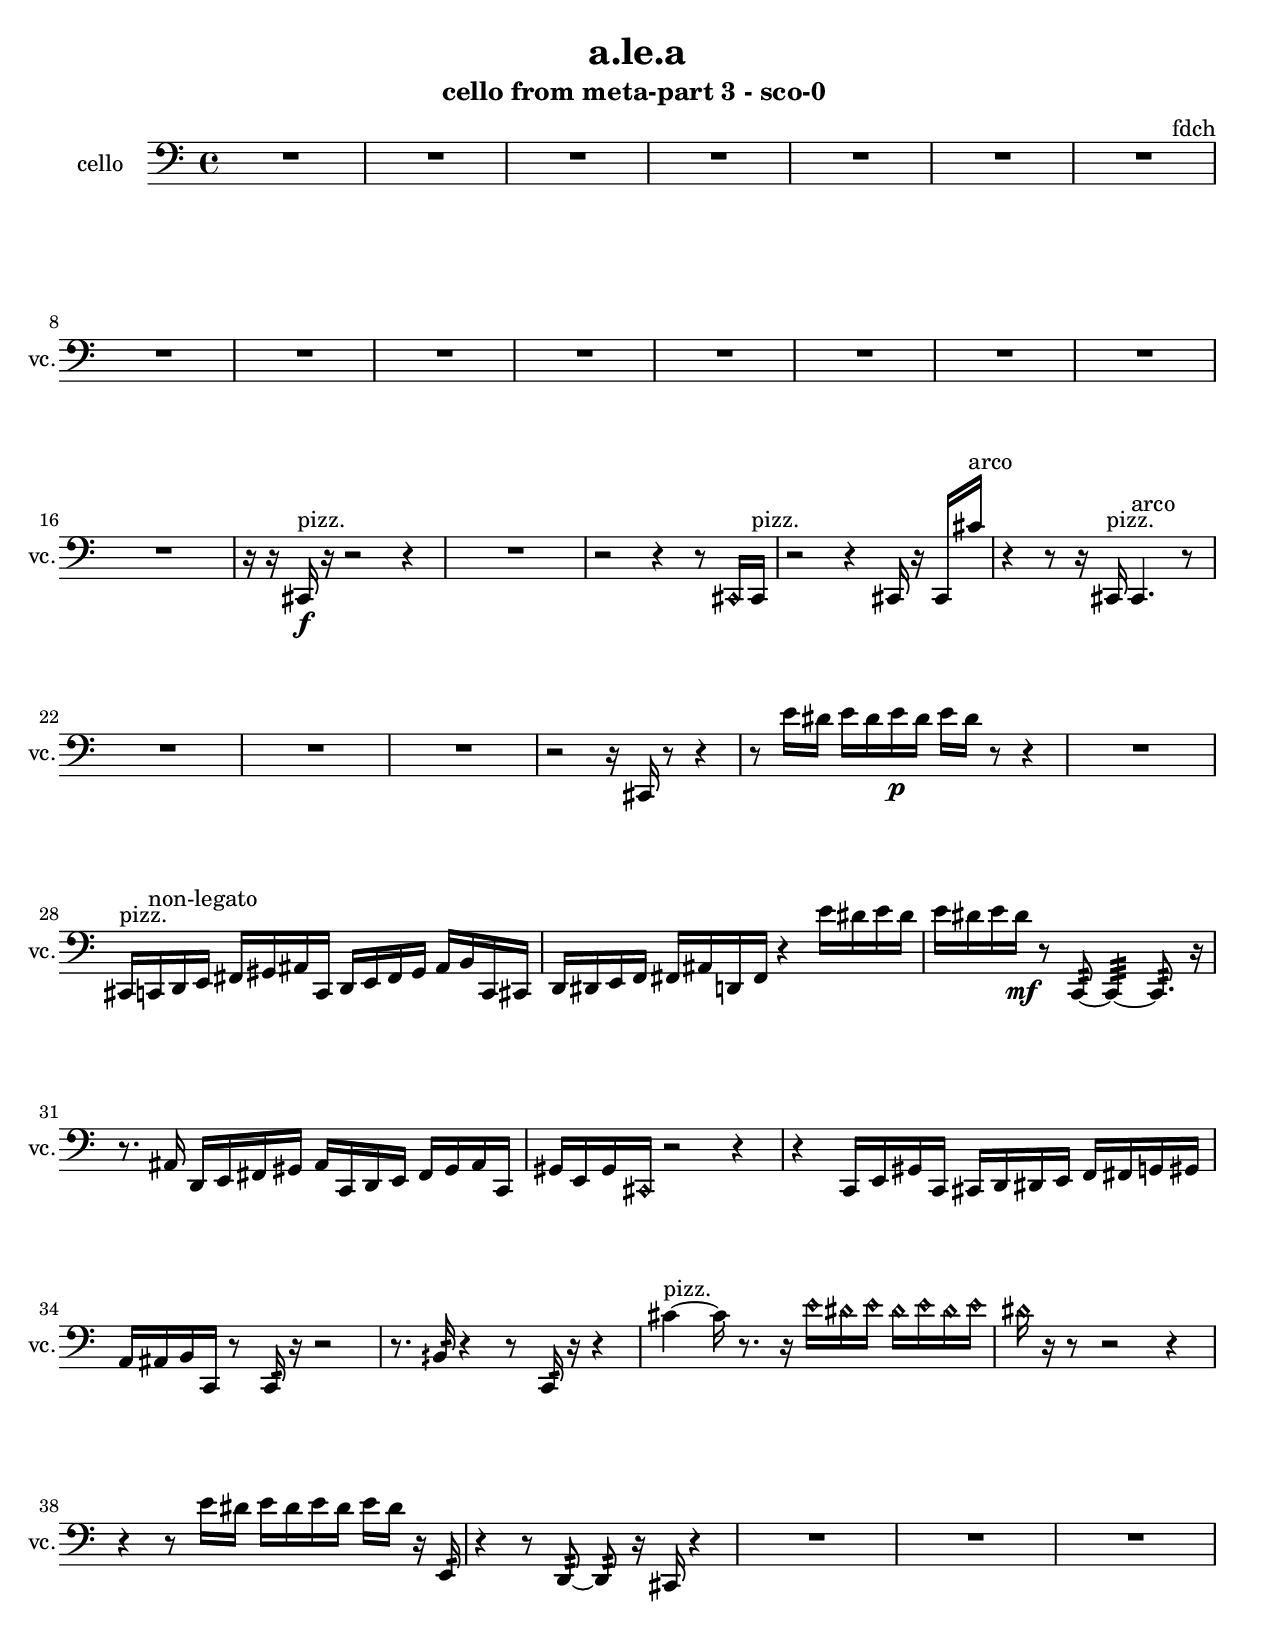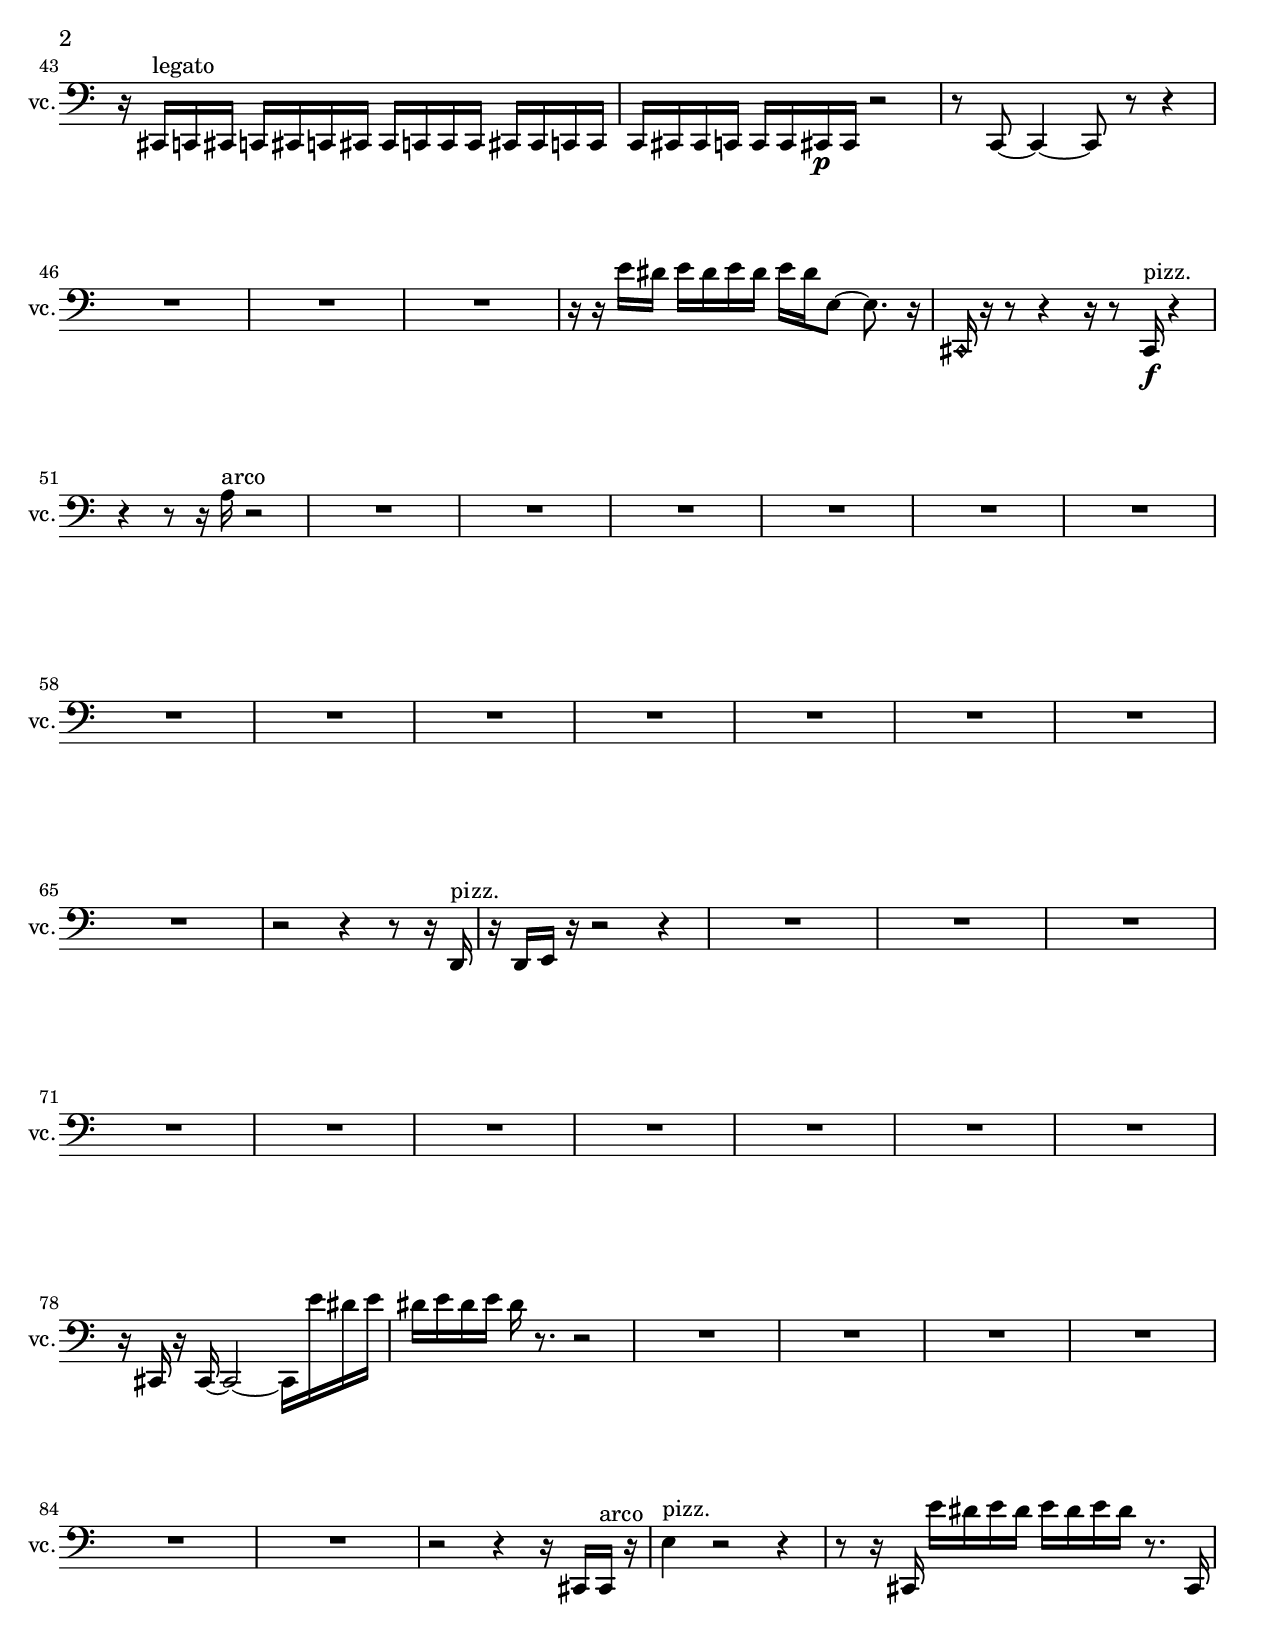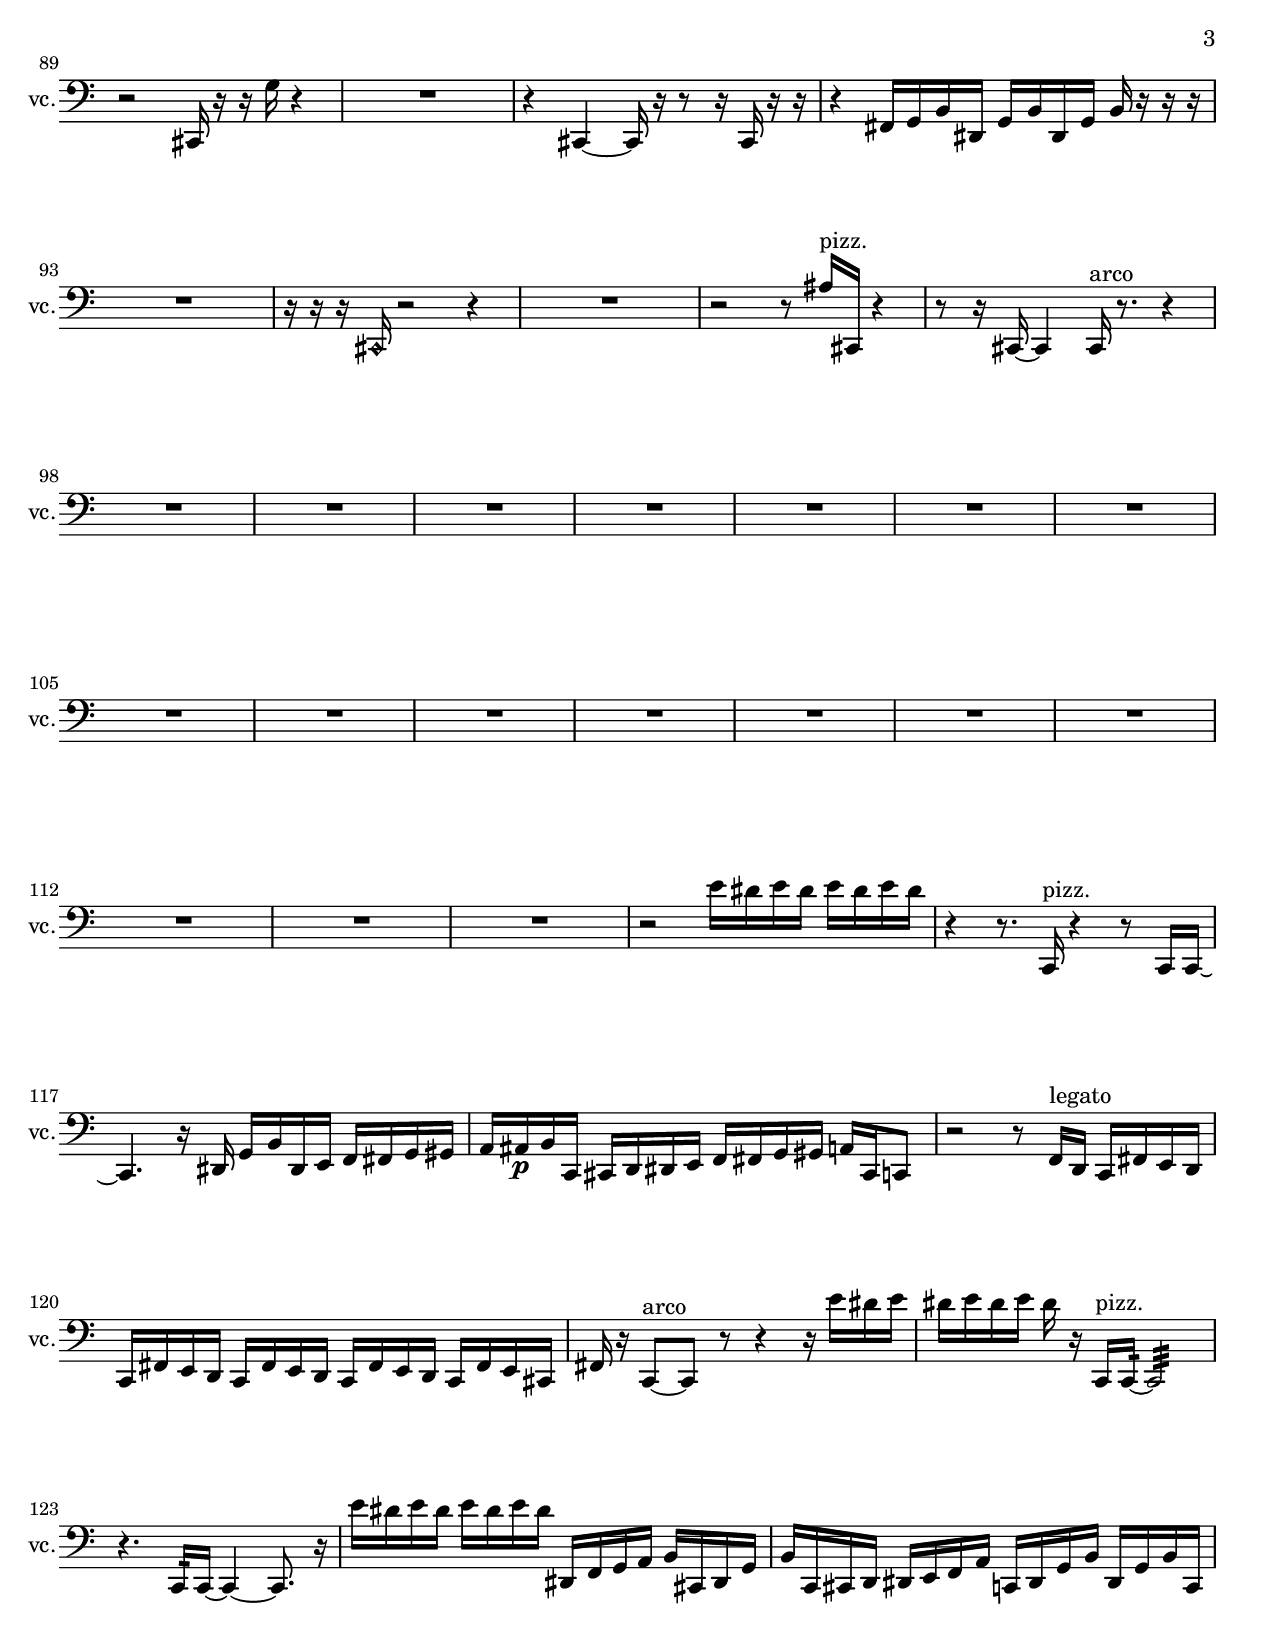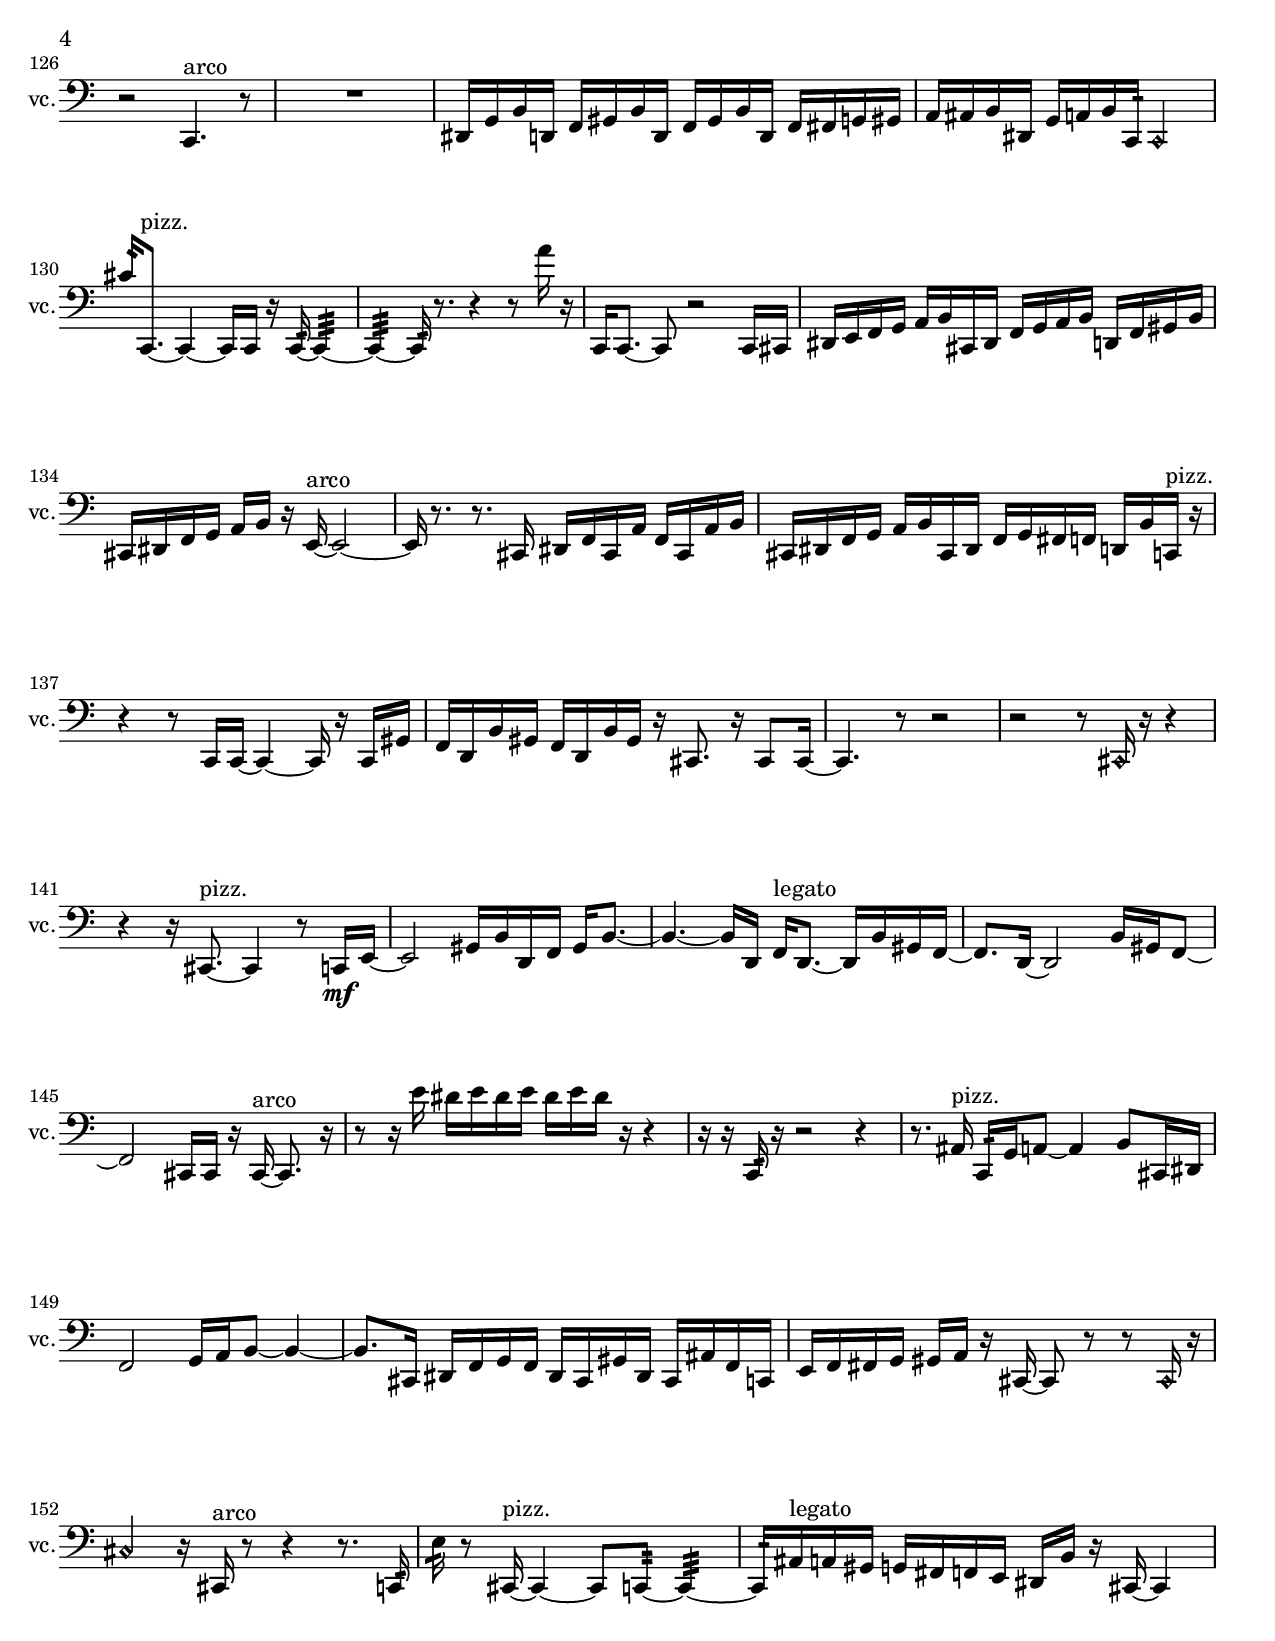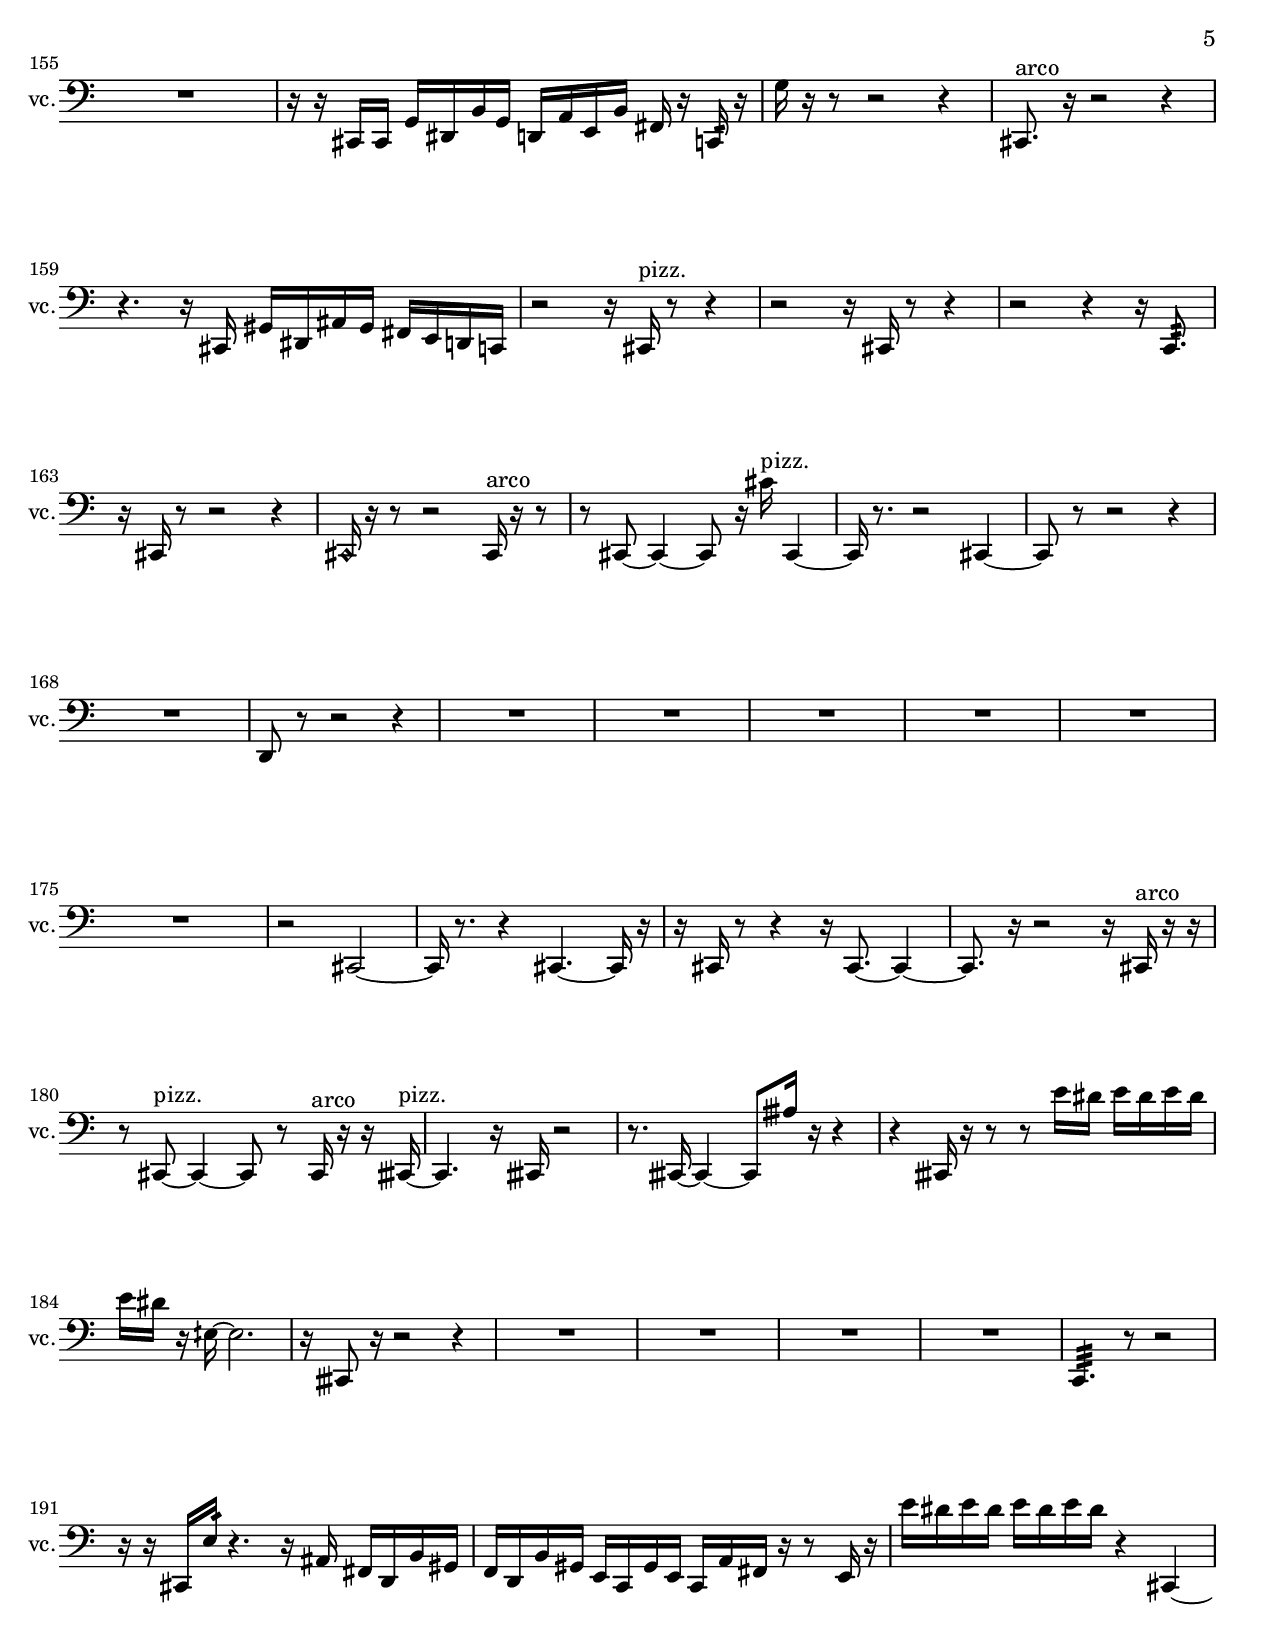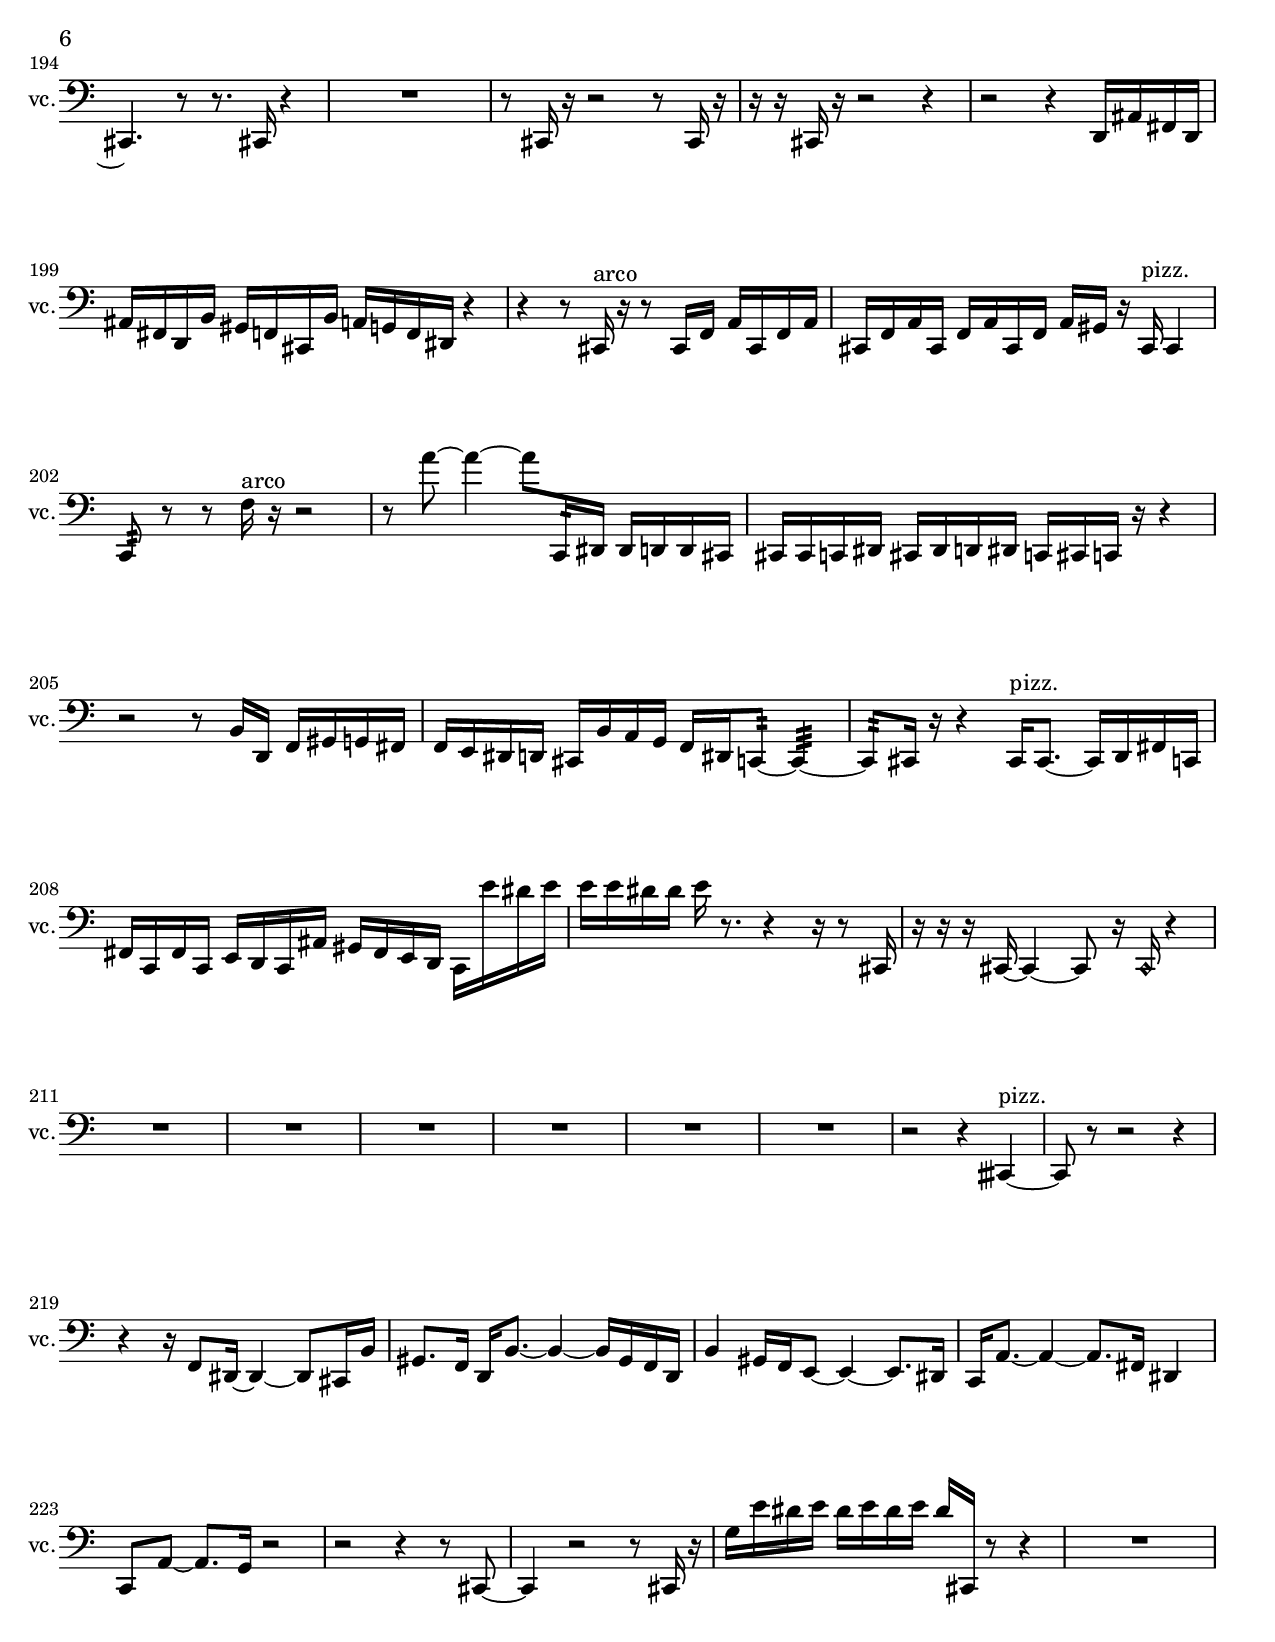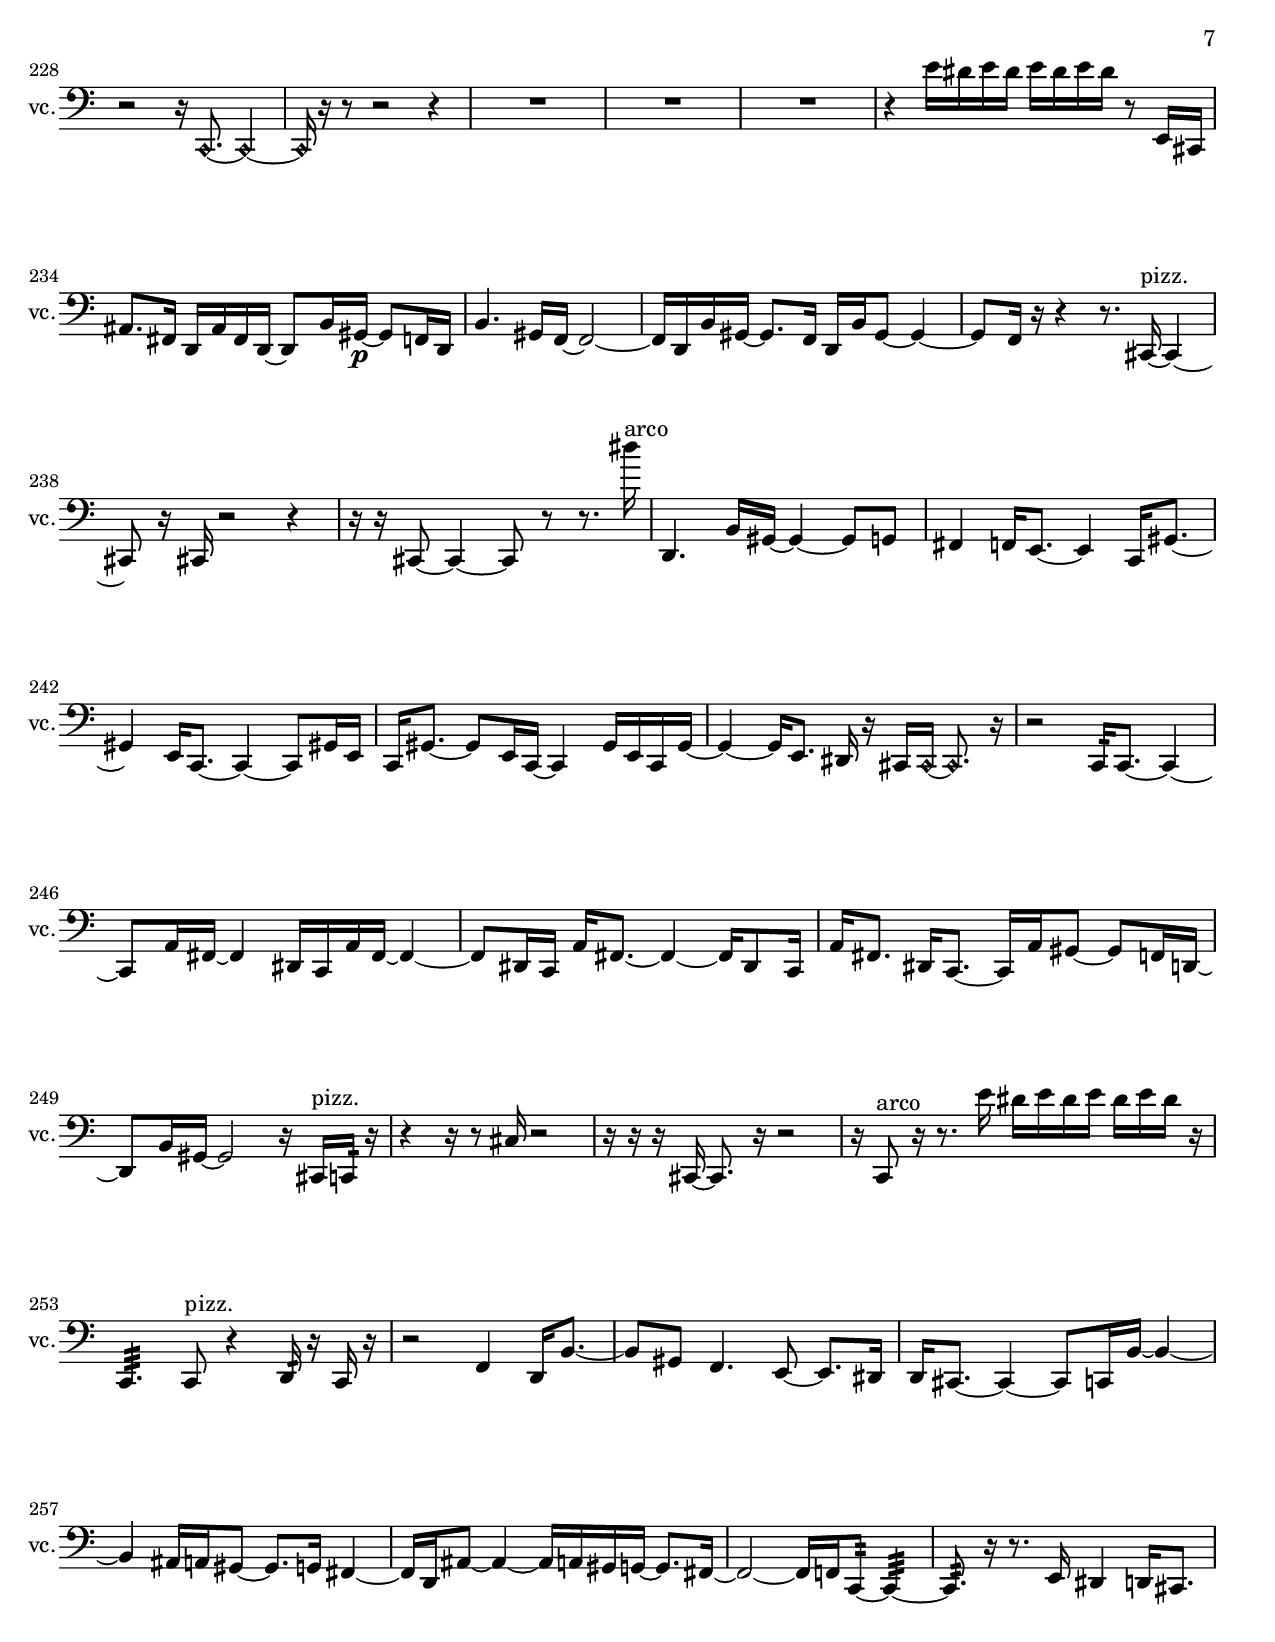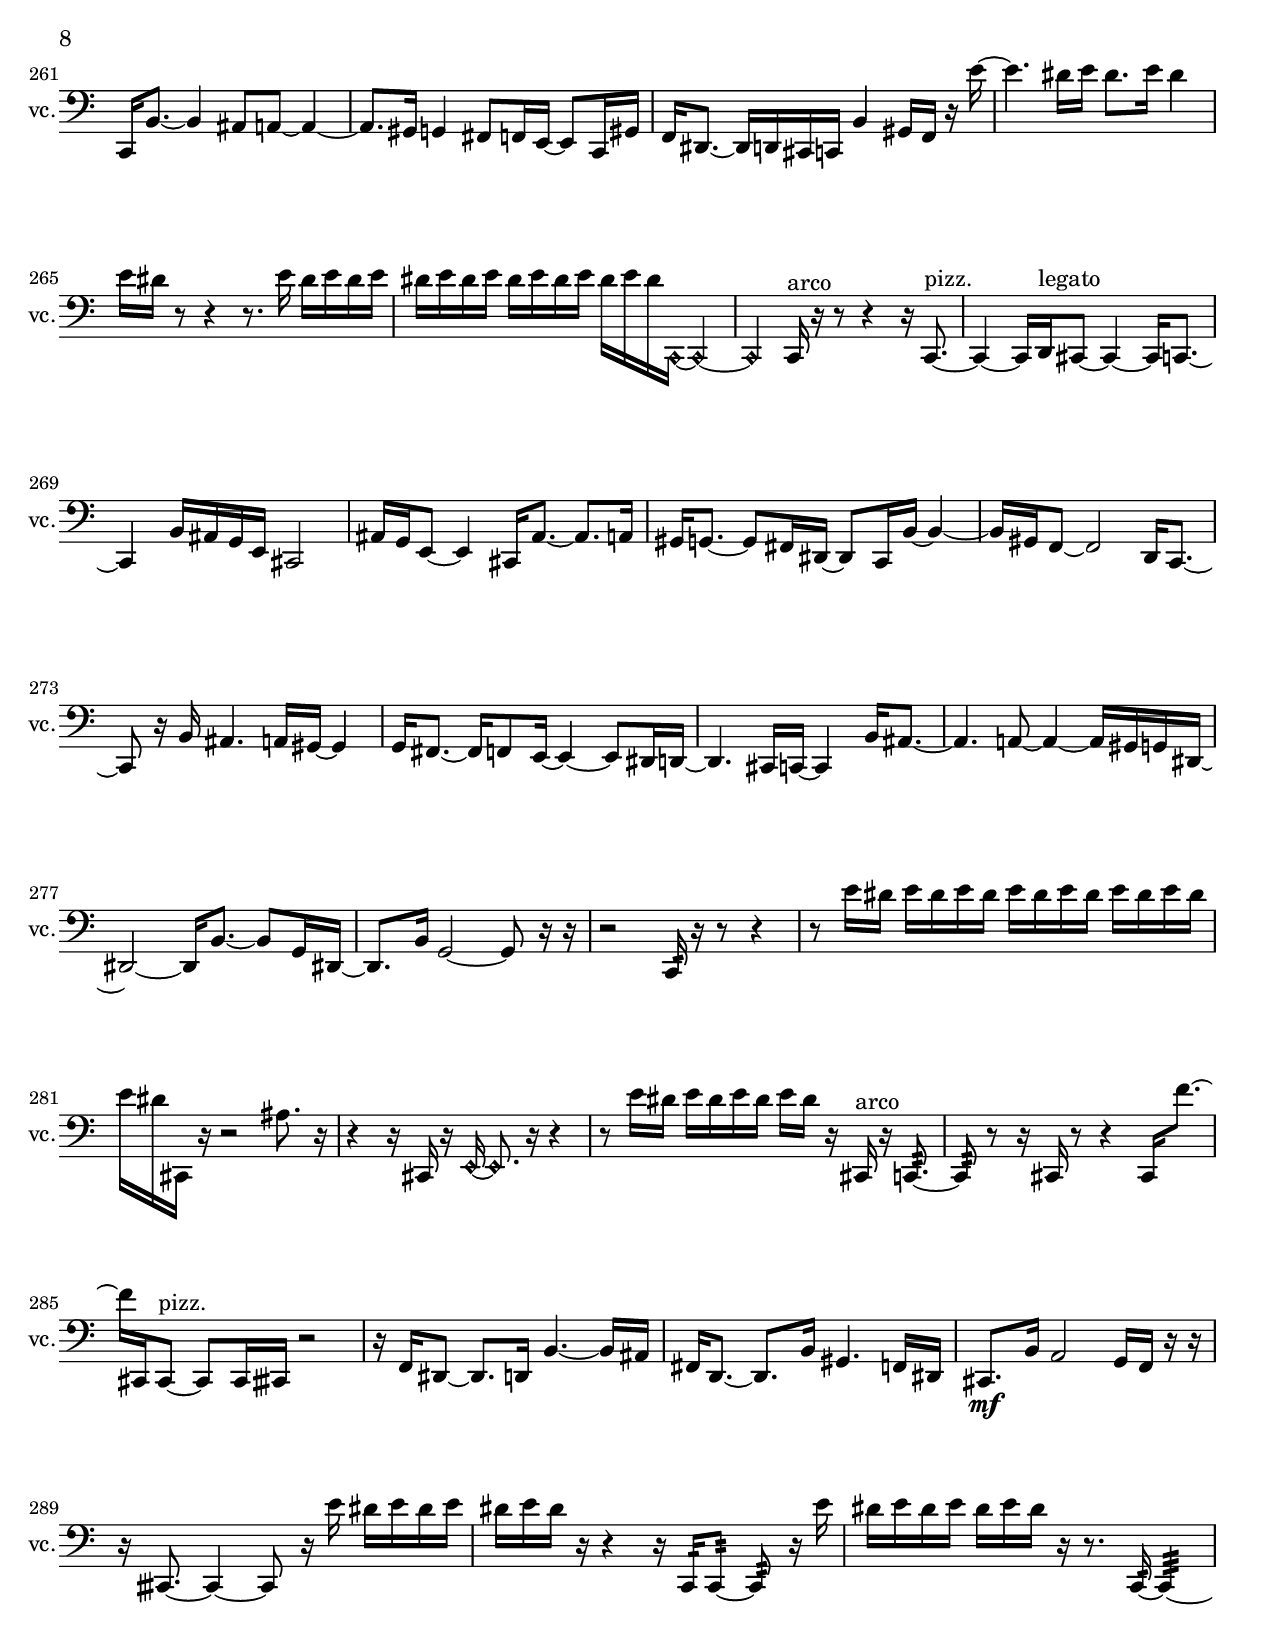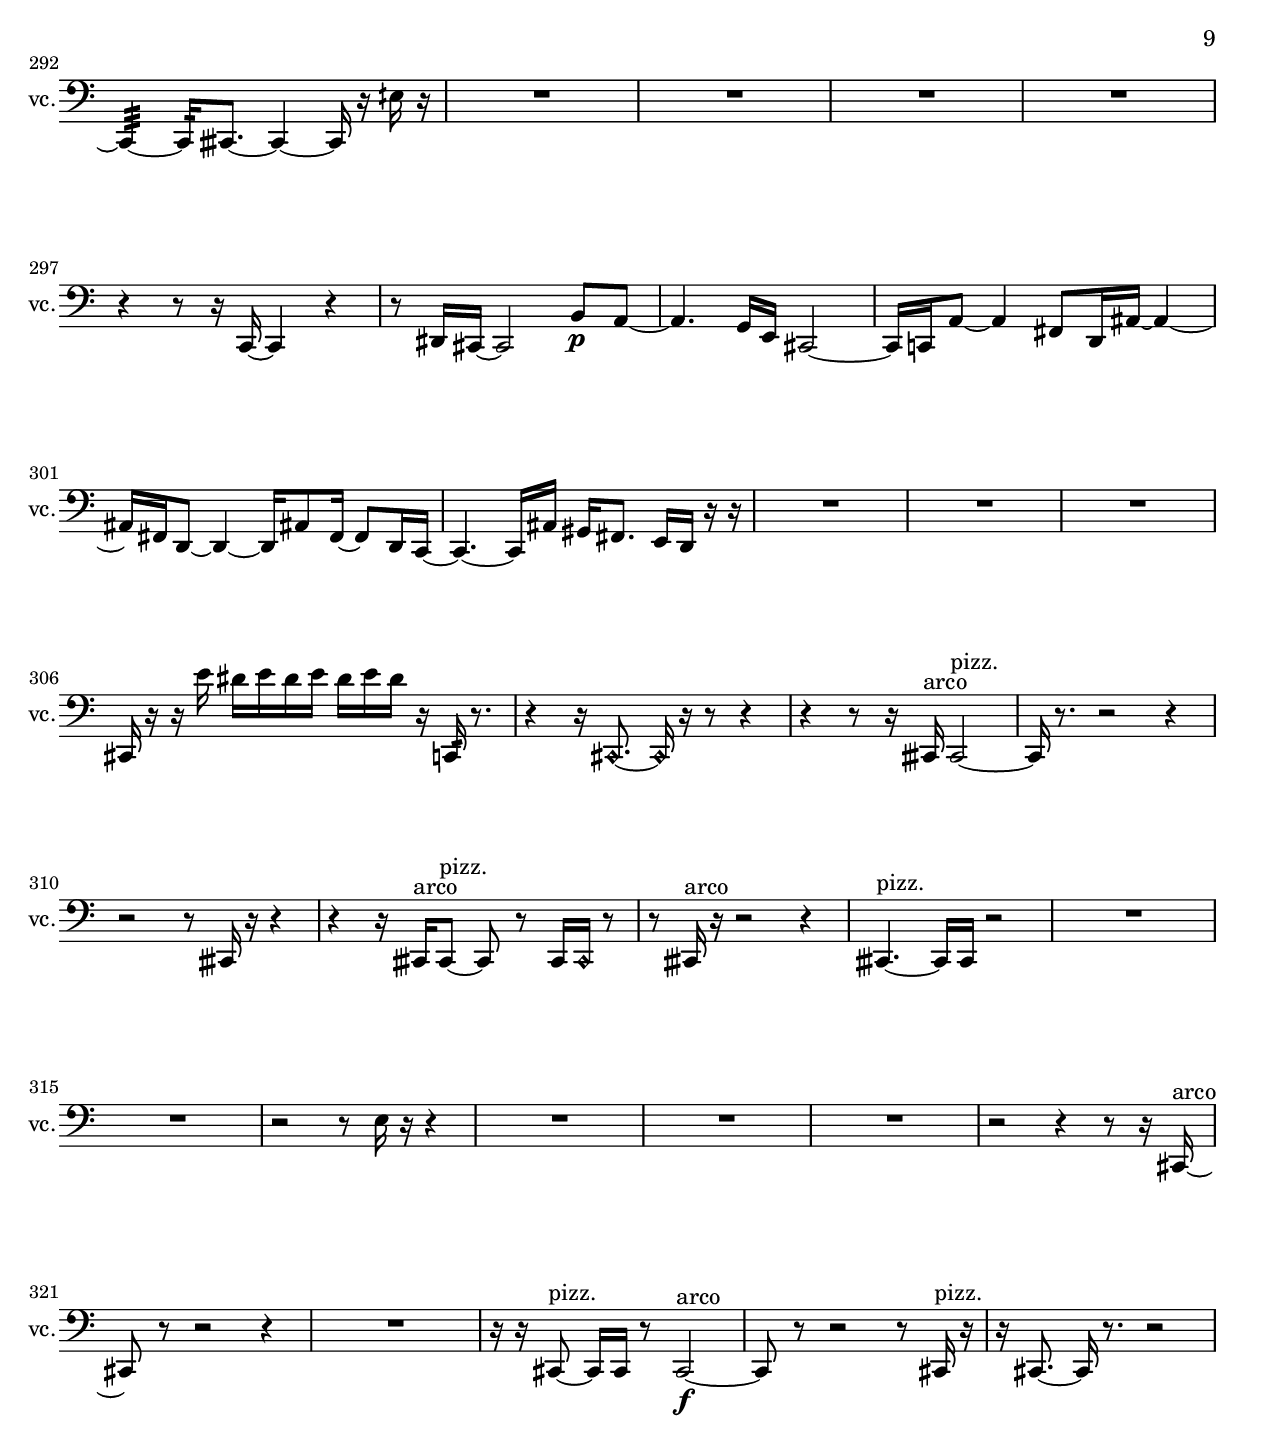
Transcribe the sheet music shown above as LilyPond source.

\version "2.19.56" 

cello_one_part = \relative c, {

  \time 4/4

  \clef bass 
  % ________________________________________bar 1 :
  R1  |
  % ________________________________________bar 2 :
  R1  |
  % ________________________________________bar 3 :
  R1  |
  % ________________________________________bar 4 :
  R1  |
  % ________________________________________bar 5 :
  R1  |
  % ________________________________________bar 6 :
  R1  |
  % ________________________________________bar 7 :
  R1  |
  % ________________________________________bar 8 :
  R1  |
  % ________________________________________bar 9 :
  R1  |
  % ________________________________________bar 10 :
  R1  |
  % ________________________________________bar 11 :
  R1  |
  % ________________________________________bar 12 :
  R1  |
  % ________________________________________bar 13 :
  R1  |
  % ________________________________________bar 14 :
  R1  |
  % ________________________________________bar 15 :
  R1  |
  % ________________________________________bar 16 :
  R1  |
  % ________________________________________bar 17 :
  r16  r16  cis16\f^\markup {pizz. }  r16 
  r2 
  r4  |
  % ________________________________________bar 18 :
  R1  |
  % ________________________________________bar 19 :
  r2 
  r4 
  r8  \once \override NoteHead.style = #'harmonic cis16  cis16^\markup {pizz. }  |
  % ________________________________________bar 20 :
  r2 
  r4 
  cis16  r16  cis16  cis''16^\markup {arco }  |
  % ________________________________________bar 21 :
  r4 
  r8  r16  cis,,16^\markup {pizz. } 
  cis4.^\markup {arco } 
  r8  |
  % ________________________________________bar 22 :
  R1  |
  % ________________________________________bar 23 :
  R1  |
  % ________________________________________bar 24 :
  R1  |
  % ________________________________________bar 25 :
  r2 
  r16  cis16  r8 
  r4  |
  % ________________________________________bar 26 :
  r8  e''16  dis16 
  e16  dis16  e16\p  dis16 
  e16  dis16  r8 
  r4  |
  % ________________________________________bar 27 :
  R1  |
  % ________________________________________bar 28 :
  cis,,16^\markup {pizz. }  c16^\markup {non-legato }  d16  e16 
  fis16  gis16  ais16  c,16 
  d16  e16  fis16  gis16 
  ais16  b16  c,16  cis16  |
  % ________________________________________bar 29 :
  d16  dis16  e16  f16 
  fis16  ais16  d,16  fis16 
  r4 
  e''16  dis16  e16  dis16  |
  % ________________________________________bar 30 :
  e16  dis16  e16  dis16\mf 
  r8  c,,8:32~ 
  c4:32~ 
  c8.:32  r16  |
  % ________________________________________bar 31 :
  r8.  ais'16 
  d,16  e16  fis16  gis16 
  ais16  c,16  d16  e16 
  fis16  gis16  ais16  c,16  |
  % ________________________________________bar 32 :
  gis'16  e16  gis16  \once \override NoteHead.style = #'harmonic cis,16 
  r2 
  r4  |
  % ________________________________________bar 33 :
  r4 
  c16  e16  gis16  c,16 
  cis16  d16  dis16  e16 
  f16  fis16  g16  gis16  |
  % ________________________________________bar 34 :
  a16  ais16  b16  c,16 
  r8  c16:32  r16 
  r2  |
  % ________________________________________bar 35 :
  r8.  bih'16:32 
  r4 
  r8  c,16:32  r16 
  r4  |
  % ________________________________________bar 36 :
  cis''4~^\markup {pizz. } 
  cis16  r8. 
  r16  \once \override NoteHead.style = #'harmonic e16  \once \override NoteHead.style = #'harmonic dis16  \once \override NoteHead.style = #'harmonic e16 
  \once \override NoteHead.style = #'harmonic dis16  \once \override NoteHead.style = #'harmonic e16  \once \override NoteHead.style = #'harmonic dis16  \once \override NoteHead.style = #'harmonic e16  |
  % ________________________________________bar 37 :
  \once \override NoteHead.style = #'harmonic dis16  r16  r8 
  r2 
  r4  |
  % ________________________________________bar 38 :
  r4 
  r8  e16  dis16 
  e16  dis16  e16  dis16 
  e16  dis16  r16  e,,16:32  |
  % ________________________________________bar 39 :
  r4 
  r8  d8:32~ 
  d8:32  r16  cis16 
  r4  |
  % ________________________________________bar 40 :
  R1  |
  % ________________________________________bar 41 :
  R1  |
  % ________________________________________bar 42 :
  R1  |
  % ________________________________________bar 43 :
  r16  cis16^\markup {legato }  c16  cis16 
  c16  cis16  c16  cis16 
  cis16  c16  c16  c16 
  cis16  cis16  c16  c16  |
  % ________________________________________bar 44 :
  c16  cis16  cis16  c16 
  c16  c16  cis16\p  cis16 
  r2  |
  % ________________________________________bar 45 :
  r8  c8~ 
  c4~ 
  c8  r8 
  r4  |
  % ________________________________________bar 46 :
  R1  |
  % ________________________________________bar 47 :
  R1  |
  % ________________________________________bar 48 :
  R1  |
  % ________________________________________bar 49 :
  r16  r16  e''16  dis16 
  e16  dis16  e16  dis16 
  e16  dis16  e,8~ 
  e8.  r16  |
  % ________________________________________bar 50 :
  \once \override NoteHead.style = #'harmonic cis,16  r16  r8 
  r4 
  r16  r8  cis16\f^\markup {pizz. } 
  r4  |
  % ________________________________________bar 51 :
  r4 
  r8  r16  a''16^\markup {arco } 
  r2  |
  % ________________________________________bar 52 :
  R1  |
  % ________________________________________bar 53 :
  R1  |
  % ________________________________________bar 54 :
  R1  |
  % ________________________________________bar 55 :
  R1  |
  % ________________________________________bar 56 :
  R1  |
  % ________________________________________bar 57 :
  R1  |
  % ________________________________________bar 58 :
  R1  |
  % ________________________________________bar 59 :
  R1  |
  % ________________________________________bar 60 :
  R1  |
  % ________________________________________bar 61 :
  R1  |
  % ________________________________________bar 62 :
  R1  |
  % ________________________________________bar 63 :
  R1  |
  % ________________________________________bar 64 :
  R1  |
  % ________________________________________bar 65 :
  R1  |
  % ________________________________________bar 66 :
  r2 
  r4 
  r8  r16  d,,16^\markup {pizz. }  |
  % ________________________________________bar 67 :
  r16  d16  e16  r16 
  r2 
  r4  |
  % ________________________________________bar 68 :
  R1  |
  % ________________________________________bar 69 :
  R1  |
  % ________________________________________bar 70 :
  R1  |
  % ________________________________________bar 71 :
  R1  |
  % ________________________________________bar 72 :
  R1  |
  % ________________________________________bar 73 :
  R1  |
  % ________________________________________bar 74 :
  R1  |
  % ________________________________________bar 75 :
  R1  |
  % ________________________________________bar 76 :
  R1  |
  % ________________________________________bar 77 :
  R1  |
  % ________________________________________bar 78 :
  r16  cis16  r16  cis16~ 
  cis2~ 
  cis16  e''16  dis16  e16  |
  % ________________________________________bar 79 :
  dis16  e16  dis16  e16 
  dis16  r8. 
  r2  |
  % ________________________________________bar 80 :
  R1  |
  % ________________________________________bar 81 :
  R1 |
  % ________________________________________bar 2 :
  R1  |
  % ________________________________________bar 3 :
  R1  |
  % ________________________________________bar 4 :
  R1  |
  % ________________________________________bar 5 :
  R1  |
  % ________________________________________bar 6 :
  r2 
  r4 
  r16  cis,,16  cis16^\markup {arco }  r16  |
  % ________________________________________bar 7 :
  e'4^\markup {pizz. } 
  r2 
  r4  |
  % ________________________________________bar 8 :
  r8  r16  cis,16 
  e''16  dis16  e16  dis16 
  e16  dis16  e16  dis16 
  r8.  cis,,16  |
  % ________________________________________bar 9 :
  r2 
  cis16  r16  r16  g''16 
  r4  |
  % ________________________________________bar 10 :
  R1  |
  % ________________________________________bar 11 :
  r4 
  cis,,4~ 
  cis16  r16  r8 
  r16  cis16  r16  r16  |
  % ________________________________________bar 12 :
  r4 
  fis16  g16  b16  dis,16 
  g16  b16  dis,16  g16 
  b16  r16  r16  r16  |
  % ________________________________________bar 13 :
  R1  |
  % ________________________________________bar 14 :
  r16  r16  r16  \once \override NoteHead.style = #'harmonic cis,16 
  r2 
  r4  |
  % ________________________________________bar 15 :
  R1  |
  % ________________________________________bar 16 :
  r2 
  r8  ais''16^\markup {pizz. }  cis,,16 
  r4  |
  % ________________________________________bar 17 :
  r8  r16  cis16~ 
  cis4 
  cis16^\markup {arco }  r8. 
  r4  |
  % ________________________________________bar 18 :
  R1  |
  % ________________________________________bar 19 :
  R1  |
  % ________________________________________bar 20 :
  R1  |
  % ________________________________________bar 21 :
  R1  |
  % ________________________________________bar 22 :
  R1  |
  % ________________________________________bar 23 :
  R1  |
  % ________________________________________bar 24 :
  R1  |
  % ________________________________________bar 25 :
  R1  |
  % ________________________________________bar 26 :
  R1  |
  % ________________________________________bar 27 :
  R1  |
  % ________________________________________bar 28 :
  R1  |
  % ________________________________________bar 29 :
  R1  |
  % ________________________________________bar 30 :
  R1  |
  % ________________________________________bar 31 :
  R1  |
  % ________________________________________bar 32 :
  R1  |
  % ________________________________________bar 33 :
  R1  |
  % ________________________________________bar 34 :
  R1  |
  % ________________________________________bar 35 :
  r2 
  e''16  dis16  e16  dis16 
  e16  dis16  e16  dis16  |
  % ________________________________________bar 36 :
  r4 
  r8.  c,,16^\markup {pizz. } 
  r4 
  r8  c16  c16~  |
  % ________________________________________bar 37 :
  c4. 
  r16  dis16 
  g16  b16  dis,16  e16 
  f16  fis16  g16  gis16  |
  % ________________________________________bar 38 :
  a16  ais16\p  b16  c,16 
  cis16  d16  dis16  e16 
  f16  fis16  g16  gis16 
  a16  cis,16  c8  |
  % ________________________________________bar 39 :
  r2 
  r8  f16^\markup {legato }  d16 
  c16  fis16  e16  d16  |
  % ________________________________________bar 40 :
  c16  fis16  e16  d16 
  c16  fis16  e16  d16 
  c16  fis16  e16  d16 
  c16  fis16  e16  cis16  |
  % ________________________________________bar 41 :
  fis16  r16  c8~^\markup {arco } 
  c8  r8 
  r4 
  r16  e''16  dis16  e16  |
  % ________________________________________bar 42 :
  dis16  e16  dis16  e16 
  dis16  r16  c,,16^\markup {pizz. }  c16:32~ 
  c2:32  |
  % ________________________________________bar 43 :
  r4. 
  c16:32  c16~ 
  c4~ 
  c8.  r16  |
  % ________________________________________bar 44 :
  e''16  dis16  e16  dis16 
  e16  dis16  e16  dis16 
  dis,,16  f16  g16  a16 
  b16  cis,16  dis16  g16  |
  % ________________________________________bar 45 :
  b16  c,16  cis16  d16 
  dis16  e16  f16  a16 
  c,16  dis16  g16  b16 
  dis,16  g16  b16  c,16  |
  % ________________________________________bar 46 :
  r2 
  c4.^\markup {arco } 
  r8  |
  % ________________________________________bar 47 :
  R1  |
  % ________________________________________bar 48 :
  dis16  g16  b16  d,16 
  f16  gis16  b16  d,16 
  f16  gis16  b16  d,16 
  f16  fis16  g16  gis16  |
  % ________________________________________bar 49 :
  a16  ais16  b16  dis,16 
  g16  a16  b16  c,16:32 
  \once \override NoteHead.style = #'harmonic c2  |
  % ________________________________________bar 50 :
  cis''16:32  c,,8.~^\markup {pizz. } 
  c4~ 
  c16  c16  r16  c16:32~ 
  c4:32~  |
  % ________________________________________bar 51 :
  c4:32~ 
  c16:32  r8. 
  r4 
  r8  a'''16  r16  |
  % ________________________________________bar 52 :
  c,,,16  c8.~ 
  c8  r2 
  c16  cis16  |
  % ________________________________________bar 53 :
  dis16  e16  f16  g16 
  a16  b16  cis,16  dis16 
  f16  g16  a16  b16 
  d,16  f16  gis16  b16  |
  % ________________________________________bar 54 :
  cis,16  dis16  f16  g16 
  a16  b16  r16  e,16~^\markup {arco } 
  e2~  |
  % ________________________________________bar 55 :
  e16  r8. 
  r8.  cis16 
  dis16  f16  cis16  a'16 
  f16  cis16  a'16  b16  |
  % ________________________________________bar 56 :
  cis,16  dis16  f16  g16 
  a16  b16  cis,16  dis16 
  f16  g16  fis16  f16 
  d16  b'16  c,16^\markup {pizz. }  r16  |
  % ________________________________________bar 57 :
  r4 
  r8  c16  c16~ 
  c4~ 
  c16  r16  c16  gis'16  |
  % ________________________________________bar 58 :
  f16  d16  b'16  gis16 
  f16  d16  b'16  gis16 
  r16  cis,8. 
  r16  cis8  cis16~  |
  % ________________________________________bar 59 :
  cis4. 
  r8 
  r2  |
  % ________________________________________bar 60 :
  r2 
  r8  \once \override NoteHead.style = #'harmonic cis16  r16 
  r4  |
  % ________________________________________bar 61 :
  r4 
  r16  cis8.~^\markup {pizz. } 
  cis4 
  r8  c16\mf  e16~  |
  % ________________________________________bar 62 :
  e2 
  gis16  b16  d,16  f16 
  gis16  b8.~  |
  % ________________________________________bar 63 :
  b4.~ 
  b16  d,16 
  f16^\markup {legato }  d8.~ 
  d16  b'16  gis16  f16~  |
  % ________________________________________bar 64 :
  f8.  d16~ 
  d2 
  b'16  gis16  f8~  |
  % ________________________________________bar 65 :
  f2 
  cis16  cis16  r16  cis16~^\markup {arco } 
  cis8.  r16  |
  % ________________________________________bar 66 :
  r8  r16  e''16 
  dis16  e16  dis16  e16 
  dis16  e16  dis16  r16 
  r4  |
  % ________________________________________bar 67 :
  r16  r16  c,,16:32  r16 
  r2 
  r4  |
  % ________________________________________bar 68 :
  r8.  ais'16^\markup {pizz. } 
  c,16:32  g'16  a8~ 
  a4 
  b8  cis,16  dis16  |
  % ________________________________________bar 69 :
  f2 
  g16  a16  b8~ 
  b4~  |
  % ________________________________________bar 70 :
  b8.  cis,16 
  dis16  f16  g16  f16 
  dis16  cis16  gis'16  dis16 
  cis16  ais'16  f16  c16  |
  % ________________________________________bar 71 :
  e16  f16  fis16  g16 
  gis16  a16  r16  cis,16~ 
  cis8  r8 
  r8  \once \override NoteHead.style = #'harmonic cis16  r16  |
  % ________________________________________bar 72 :
  \once \override NoteHead.style = #'harmonic cis'4 
  r16  cis,16^\markup {arco }  r8 
  r4 
  r8.  c16:32  |
  % ________________________________________bar 73 :
  e'16:32  r8  cis,16~^\markup {pizz. } 
  cis4~ 
  cis8  c8:32~ 
  c4:32~  |
  % ________________________________________bar 74 :
  c16:32  ais'16^\markup {legato }  a16  gis16 
  g16  fis16  f16  e16 
  dis16  b'16  r16  cis,16~ 
  cis4  |
  % ________________________________________bar 75 :
  R1  |
  % ________________________________________bar 76 :
  r16  r16  cis16  cis16 
  g'16  dis16  b'16  g16 
  d16  a'16  e16  b'16 
  fis16  r16  c16:32  r16  |
  % ________________________________________bar 77 :
  g''16  r16  r8 
  r2 
  r4  |
  % ________________________________________bar 78 :
  cis,,8.^\markup {arco }  r16 
  r2 
  r4  |
  % ________________________________________bar 79 :
  r4. 
  r16  cis16 
  gis'16  dis16  ais'16  gis16 
  fis16  e16  d16  c16  |
  % ________________________________________bar 80 :
  r2 
  r16  cis16^\markup {pizz. }  r8 
  r4  |
  % ________________________________________bar 81 :
  r2 
  r16  cis16  r8 
  r4  |
  % ________________________________________bar 82 :
  r2 
  r4 
  r16  c8.:32  |
  % ________________________________________bar 83 :
  r16  cis16  r8 
  r2 
  r4  |
  % ________________________________________bar 84 :
  \once \override NoteHead.style = #'harmonic cis16  r16  r8 
  r2 
  cis16^\markup {arco }  r16  r8  |
  % ________________________________________bar 85 :
  r8  cis8~ 
  cis4~ 
  cis8  r16  cis''16^\markup {pizz. } 
  cis,,4~  |
  % ________________________________________bar 86 :
  cis16  r8. 
  r2 
  cis4~  |
  % ________________________________________bar 87 :
  cis8  r8 
  r2 
  r4  |
  % ________________________________________bar 88 :
  R1  |
  % ________________________________________bar 89 :
  d8  r8 
  r2 
  r4  |
  % ________________________________________bar 90 :
  R1  |
  % ________________________________________bar 91 :
  R1  |
  % ________________________________________bar 92 :
  R1  |
  % ________________________________________bar 93 :
  R1  |
  % ________________________________________bar 94 :
  R1  |
  % ________________________________________bar 95 :
  R1  |
  % ________________________________________bar 96 :
  r2 
  cis2~  |
  % ________________________________________bar 97 :
  cis16  r8. 
  r4 
  cis4.~ 
  cis16  r16  |
  % ________________________________________bar 98 :
  r16  cis16  r8 
  r4 
  r16  cis8.~ 
  cis4~  |
  % ________________________________________bar 99 :
  cis8.  r16 
  r2 
  r16  cis16^\markup {arco }  r16  r16  |
  % ________________________________________bar 100 :
  r8  cis8~^\markup {pizz. } 
  cis4~ 
  cis8  r8 
  cis16^\markup {arco }  r16  r16  cisih16~^\markup {pizz. }  |
  % ________________________________________bar 101 :
  cisih4. 
  r16  cisih16 
  r2  |
  % ________________________________________bar 102 :
  r8.  cisih16~ 
  cisih4~ 
  cisih8  aisih''16  r16 
  r4  |
  % ________________________________________bar 103 :
  r4 
  cisih,,16  r16  r8 
  r8  e''16  dis16 
  e16  dis16  e16  dis16  |
  % ________________________________________bar 104 :
  e16  dis16  r16  eih,16~ 
  eih2.  |
  % ________________________________________bar 105 :
  r16  cisih,8  r16 
  r2 
  r4  |
  % ________________________________________bar 106 :
  R1  |
  % ________________________________________bar 107 :
  R1 |
  % ________________________________________bar 2 :
  R1  |
  % ________________________________________bar 3 :
  R1  |
  % ________________________________________bar 4 :
  c4.:32 
  r8 
  r2  |
  % ________________________________________bar 5 :
  r16  r16  cis16  e'16:32 
  r4. 
  r16  ais,16 
  fis16  d16  b'16  gis16  |
  % ________________________________________bar 6 :
  f16  d16  b'16  gis16 
  e16  c16  gis'16  e16 
  c16  a'16  fis16  r16 
  r8  e16  r16  |
  % ________________________________________bar 7 :
  e''16  dis16  e16  dis16 
  e16  dis16  e16  dis16 
  r4 
  cis,,4~  |
  % ________________________________________bar 8 :
  cis4. 
  r8 
  r8.  cis16 
  r4  |
  % ________________________________________bar 9 :
  R1  |
  % ________________________________________bar 10 :
  r8  cis16  r16 
  r2 
  r8  cis16  r16  |
  % ________________________________________bar 11 :
  r16  r16  cis16  r16 
  r2 
  r4  |
  % ________________________________________bar 12 :
  r2 
  r4 
  d16  ais'16  fis16  d16  |
  % ________________________________________bar 13 :
  ais'16  fis16  d16  b'16 
  gis16  f16  cis16  b'16 
  a16  g16  f16  dis16 
  r4  |
  % ________________________________________bar 14 :
  r4 
  r8  cis16^\markup {arco }  r16 
  r8  cis16  f16 
  a16  cis,16  f16  a16  |
  % ________________________________________bar 15 :
  cis,16  f16  a16  cis,16 
  f16  a16  cis,16  f16 
  a16  gis16  r16  cis,16^\markup {pizz. } 
  cis4  |
  % ________________________________________bar 16 :
  c8:32  r8 
  r8  f'16^\markup {arco }  r16 
  r2  |
  % ________________________________________bar 17 :
  r8  a'8~ 
  a4~ 
  a8  c,,,16:32  dis16 
  dis16  d16  d16  cis16  |
  % ________________________________________bar 18 :
  cis16  cis16  c16  dis16 
  cis16  dis16  d16  dis16 
  c16  cis16  c16  r16 
  r4  |
  % ________________________________________bar 19 :
  r2 
  r8  b'16  d,16 
  f16  gis16  g16  fis16  |
  % ________________________________________bar 20 :
  f16  e16  dis16  d16 
  cis16  b'16  a16  g16 
  f16  dis16  c8:32~ 
  c4:32~  |
  % ________________________________________bar 21 :
  c8:32  cis16  r16 
  r4 
  cis16^\markup {pizz. }  cis8.~ 
  cis16  d16  fis16  c16  |
  % ________________________________________bar 22 :
  fis16  c16  fis16  c16 
  e16  d16  c16  ais'16 
  gis16  fis16  e16  d16 
  c16  e''16  dis16  e16  |
  % ________________________________________bar 23 :
  e16  e16  dis16  dis16 
  e16  r8. 
  r4 
  r16  r8  cis,,16  |
  % ________________________________________bar 24 :
  r16  r16  r16  cis16~ 
  cis4~ 
  cis8  r16  \once \override NoteHead.style = #'harmonic cis16 
  r4  |
  % ________________________________________bar 25 :
  R1  |
  % ________________________________________bar 26 :
  R1  |
  % ________________________________________bar 27 :
  R1  |
  % ________________________________________bar 28 :
  R1  |
  % ________________________________________bar 29 :
  R1  |
  % ________________________________________bar 30 :
  R1  |
  % ________________________________________bar 31 :
  r2 
  r4 
  cisih4~^\markup {pizz. }  |
  % ________________________________________bar 32 :
  cisih8  r8 
  r2 
  r4  |
  % ________________________________________bar 33 :
  r4 
  r16  f8  dis16~ 
  dis4~ 
  dis8  cis16  b'16  |
  % ________________________________________bar 34 :
  gis8.  f16 
  d16  b'8.~ 
  b4~ 
  b16  gis16  f16  d16  |
  % ________________________________________bar 35 :
  b'4 
  gis16  f16  e8~ 
  e4~ 
  e8.  dis16  |
  % ________________________________________bar 36 :
  c16  a'8.~ 
  a4~ 
  a8.  fis16 
  dis4  |
  % ________________________________________bar 37 :
  c8  a'8~ 
  a8.  g16 
  r2  |
  % ________________________________________bar 38 :
  r2 
  r4 
  r8  cis,8~  |
  % ________________________________________bar 39 :
  cis4 
  r2 
  r8  cis16  r16  |
  % ________________________________________bar 40 :
  g''16  e'16  dis16  e16 
  dis16  e16  dis16  e16 
  dis16  cis,,16  r8 
  r4  |
  % ________________________________________bar 41 :
  R1  |
  % ________________________________________bar 42 :
  r2 
  r16  \once \override NoteHead.style = #'harmonic c8.~ 
  \once \override NoteHead.style = #'harmonic c4~  |
  % ________________________________________bar 43 :
  \once \override NoteHead.style = #'harmonic c16  r16  r8 
  r2 
  r4  |
  % ________________________________________bar 44 :
  R1  |
  % ________________________________________bar 45 :
  R1  |
  % ________________________________________bar 46 :
  R1  |
  % ________________________________________bar 47 :
  r4 
  e''16  dis16  e16  dis16 
  e16  dis16  e16  dis16 
  r8  e,,16  cis16  |
  % ________________________________________bar 48 :
  ais'8.  fis16 
  d16  ais'16  fis16  d16~ 
  d8  b'16  gis16~\p 
  gis8  f16  d16  |
  % ________________________________________bar 49 :
  b'4. 
  gis16  f16~ 
  f2~  |
  % ________________________________________bar 50 :
  f16  d16  b'16  gis16~ 
  gis8.  f16 
  d16  b'16  gis8~ 
  gis4~  |
  % ________________________________________bar 51 :
  gis8  f16  r16 
  r4 
  r8.  cis16~^\markup {pizz. } 
  cis4~  |
  % ________________________________________bar 52 :
  cis8  r16  cis16 
  r2 
  r4  |
  % ________________________________________bar 53 :
  r16  r16  cis8~ 
  cis4~ 
  cis8  r8 
  r8.  dis'''16^\markup {arco }  |
  % ________________________________________bar 54 :
  d,,,4. 
  b'16  gis16~ 
  gis4~ 
  gis8  g8  |
  % ________________________________________bar 55 :
  fis4 
  f16  e8.~ 
  e4 
  c16  gis'8.~  |
  % ________________________________________bar 56 :
  gis4 
  e16  c8.~ 
  c4~ 
  c8  gis'16  e16  |
  % ________________________________________bar 57 :
  c16  gis'8.~ 
  gis8  e16  c16~ 
  c4 
  gis'16  e16  c16  gis'16~  |
  % ________________________________________bar 58 :
  gis4~ 
  gis16  e8. 
  dis16  r16  cis16  \once \override NoteHead.style = #'harmonic cis16~ 
  \once \override NoteHead.style = #'harmonic cis8.  r16  |
  % ________________________________________bar 59 :
  r2 
  c16:32  c8.~ 
  c4~  |
  % ________________________________________bar 60 :
  c8  a'16  fis16~ 
  fis4 
  dis16  c16  a'16  fis16~ 
  fis4~  |
  % ________________________________________bar 61 :
  fis8  dis16  c16 
  a'16  fis8.~ 
  fis4~ 
  fis16  dis8  c16  |
  % ________________________________________bar 62 :
  a'16  fis8. 
  dis16  c8.~ 
  c16  a'16  gis8~ 
  gis8  f16  d16~  |
  % ________________________________________bar 63 :
  d8  b'16  gis16~ 
  gis2 
  r16  cis,16^\markup {pizz. }  c16:32  r16  |
  % ________________________________________bar 64 :
  r4 
  r16  r8  cis'16 
  r2  |
  % ________________________________________bar 65 :
  r16  r16  r16  cis,16~ 
  cis8.  r16 
  r2  |
  % ________________________________________bar 66 :
  r16  c8^\markup {arco }  r16 
  r8.  e''16 
  dis16  e16  dis16  e16 
  dis16  e16  dis16  r16  |
  % ________________________________________bar 67 :
  c,,4.:32 
  c8^\markup {pizz. } 
  r4 
  d16:32  r16  c16  r16  |
  % ________________________________________bar 68 :
  r2 
  f4 
  d16  b'8.~  |
  % ________________________________________bar 69 :
  b8  gis8 
  f4. 
  e8~ 
  e8.  dis16  |
  % ________________________________________bar 70 :
  d16  cis8.~ 
  cis4~ 
  cis8  c16  b'16~ 
  b4~  |
  % ________________________________________bar 71 :
  b4 
  ais16  a16  gis8~ 
  gis8.  g16 
  fis4~  |
  % ________________________________________bar 72 :
  fis16  d16  ais'8~ 
  ais4~ 
  ais16  a16  gis16  g16~ 
  g8.  fis16~  |
  % ________________________________________bar 73 :
  fis2~ 
  fis16  f16  c8:32~ 
  c4:32~  |
  % ________________________________________bar 74 :
  c8.:32  r16 
  r8.  e16 
  dis4 
  d16  cis8.  |
  % ________________________________________bar 75 :
  c16  b'8.~ 
  b4 
  ais8  a8~ 
  a4~  |
  % ________________________________________bar 76 :
  a8.  gis16 
  g4 
  fis8  f16  e16~ 
  e8  c16  gis'16  |
  % ________________________________________bar 77 :
  f16  dis8.~ 
  dis16  d16  cis16  c16 
  b'4 
  gis16  f16  r16  e''16~  |
  % ________________________________________bar 78 :
  e4. 
  dis16  e16 
  dis8.  e16 
  dis4  |
  % ________________________________________bar 79 :
  e16  dis16  r8 
  r4 
  r8.  e16 
  dis16  e16  dis16  e16  |
  % ________________________________________bar 80 :
  dis16  e16  dis16  e16 
  dis16  e16  dis16  e16 
  dis16  e16  dis16  \once \override NoteHead.style = #'harmonic c,,16~ 
  \once \override NoteHead.style = #'harmonic c4~  |
  % ________________________________________bar 81 :
  \once \override NoteHead.style = #'harmonic c4 
  c16^\markup {arco }  r16  r8 
  r4 
  r16  c8.~^\markup {pizz. }  |
  % ________________________________________bar 82 :
  c4~ 
  c16  d16^\markup {legato }  cis8~ 
  cis4~ 
  cis16  c8.~  |
  % ________________________________________bar 83 :
  c4 
  b'16  ais16  g16  e16 
  cis2  |
  % ________________________________________bar 84 :
  ais'16  g16  e8~ 
  e4 
  cis16  ais'8.~ 
  ais8.  a16  |
  % ________________________________________bar 85 :
  gis16  g8.~ 
  g8  fis16  dis16~ 
  dis8  c16  b'16~ 
  b4~  |
  % ________________________________________bar 86 :
  b16  gis16  f8~ 
  f2 
  d16  c8.~  |
  % ________________________________________bar 87 :
  c8  r16  b'16 
  ais4. 
  a16  gis16~ 
  gis4  |
  % ________________________________________bar 88 :
  g16  fis8.~ 
  fis16  f8  e16~ 
  e4~ 
  e8  dis16  d16~  |
  % ________________________________________bar 89 :
  d4. 
  cis16  c16~ 
  c4 
  b'16  ais8.~  |
  % ________________________________________bar 90 :
  ais4. 
  a8~ 
  a4~ 
  a16  gis16  g16  dis16~  |
  % ________________________________________bar 91 :
  dis2~ 
  dis16  b'8.~ 
  b8  g16  dis16~  |
  % ________________________________________bar 92 :
  dis8.  b'16 
  g2~ 
  g8  r16  r16  |
  % ________________________________________bar 93 :
  r2 
  c,16:32  r16  r8 
  r4  |
  % ________________________________________bar 94 :
  r8  e''16  dis16 
  e16  dis16  e16  dis16 
  e16  dis16  e16  dis16 
  e16  dis16  e16  dis16  |
  % ________________________________________bar 95 :
  e16  dis16  cis,,16  r16 
  r2 
  ais''8.  r16  |
  % ________________________________________bar 96 :
  r4 
  r16  cis,,16  r16  \once \override NoteHead.style = #'harmonic e16~ 
  \once \override NoteHead.style = #'harmonic e8.  r16 
  r4  |
  % ________________________________________bar 97 :
  r8  e''16  dis16 
  e16  dis16  e16  dis16 
  e16  dis16  r16  cis,,16^\markup {arco } 
  r16  c8.:32~  |
  % ________________________________________bar 98 :
  c8:32  r8 
  r16  cis16  r8 
  r4 
  cis16  f''8.~  |
  % ________________________________________bar 99 :
  f16  cis,,16  cis8~^\markup {pizz. } 
  cis8  cis16  cisih16 
  r2  |
  % ________________________________________bar 100 :
  r16  f16  dis8~ 
  dis8.  d16 
  b'4.~ 
  b16  ais16  |
  % ________________________________________bar 101 :
  fis16  d8.~ 
  d8.  b'16 
  gis4. 
  f16  dis16  |
  % ________________________________________bar 102 :
  cis8.\mf  b'16 
  a2 
  g16  f16  r16  r16  |
  % ________________________________________bar 103 :
  r16  cisih8.~ 
  cisih4~ 
  cisih8  r16  e''16 
  dis16  e16  dis16  e16  |
  % ________________________________________bar 104 :
  dis16  e16  dis16  r16 
  r4 
  r16  c,,16:32  c8:32~ 
  c8:32  r16  e''16  |
  % ________________________________________bar 105 :
  dis16  e16  dis16  e16 
  dis16  e16  dis16  r16 
  r8.  c,,16:32~ 
  c4:32~  |
  % ________________________________________bar 106 :
  c4:32~ 
  c16:32  cisih8.~ 
  cisih4~ 
  cisih16  r16  eih'16  r16  |
  % ________________________________________bar 107 :
  R1  |
  % ________________________________________bar 108 :
  R1  |
  % ________________________________________bar 109 :
  R1  |
  % ________________________________________bar 110 :
  R1  |
  % ________________________________________bar 111 :
  r4 
  r8  r16  c,16~ 
  c4 
  r4  |
  % ________________________________________bar 112 :
  r8  dis16  cis16~ 
  cis2 
  b'8\p  a8~  |
  % ________________________________________bar 113 :
  a4. 
  g16  e16 
  cis2~  |
  % ________________________________________bar 114 :
  cis16  c16  a'8~ 
  a4 
  fis8  d16  ais'16~ 
  ais4~  |
  % ________________________________________bar 115 :
  ais16  fis16  d8~ 
  d4~ 
  d16  ais'8  fis16~ 
  fis8  d16  c16~  |
  % ________________________________________bar 116 :
  c4.~ 
  c16  ais'16 
  gis16  fis8. 
  e16  d16  r16  r16  |
  % ________________________________________bar 117 :
  R1  |
  % ________________________________________bar 118 :
  R1  |
  % ________________________________________bar 119 :
  R1  |
  % ________________________________________bar 120 :
  cis16  r16  r16  e''16 
  dis16  e16  dis16  e16 
  dis16  e16  dis16  r16 
  c,,16:32  r8.  |
  % ________________________________________bar 121 :
  r4 
  r16  \once \override NoteHead.style = #'harmonic cis8.~ 
  \once \override NoteHead.style = #'harmonic cis16  r16  r8 
  r4  |
  % ________________________________________bar 122 :
  r4 
  r8  r16  cisih16^\markup {arco } 
  cisih2~^\markup {pizz. }  |
  % ________________________________________bar 123 :
  cisih16  r8. 
  r2 
  r4  |
  % ________________________________________bar 124 :
  r2 
  r8  cisih16  r16 
  r4  |
  % ________________________________________bar 125 :
  r4 
  r16  cisih16^\markup {arco }  cisih8~^\markup {pizz. } 
  cisih8  r8 
  cisih16  \once \override NoteHead.style = #'harmonic cisih16  r8  |
  % ________________________________________bar 126 :
  r8  cisih16^\markup {arco }  r16 
  r2 
  r4  |
  % ________________________________________bar 127 :
  cisih4.~^\markup {pizz. } 
  cisih16  cisih16 
  r2  |
  % ________________________________________bar 128 :
  R1  |
  % ________________________________________bar 129 :
  R1  |
  % ________________________________________bar 130 :
  r2 
  r8  e'16  r16 
  r4  |
  % ________________________________________bar 131 :
  R1  |
  % ________________________________________bar 132 :
  R1  |
  % ________________________________________bar 133 :
  R1  |
  % ________________________________________bar 134 :
  r2 
  r4 
  r8  r16  cis,16~^\markup {arco }  |
  % ________________________________________bar 135 :
  cis8  r8 
  r2 
  r4  |
  % ________________________________________bar 136 :
  R1  |
  % ________________________________________bar 137 :
  r16  r16  cis8~^\markup {pizz. } 
  cis16  cis16  r8 
  cis2~\f^\markup {arco }  |
  % ________________________________________bar 138 :
  cis8  r8 
  r2 
  r8  cis16^\markup {pizz. }  r16  |
  % ________________________________________bar 139 :
  r16  cis8.~ 
  cis16 r8.
  r2 |
}



\header {
  title = "a.le.a"
  subtitle = "cello from meta-part 3 - sco-0 "
  composer = "fdch"
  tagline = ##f
}
\paper {
  max-systems-per-page = #8
}
\score {
  <<
    \new Staff \with { 
      instrumentName = "cello" 
      shortInstrumentName = "vc."} 
    {
      <<
        \new Voice {
          \cello_one_part
        }
      >>
    }
  >>
  \layout {
    \mergeDifferentlyHeadedOn
    \mergeDifferentlyDottedOn
    #(set-default-paper-size "letter")
  }
}
